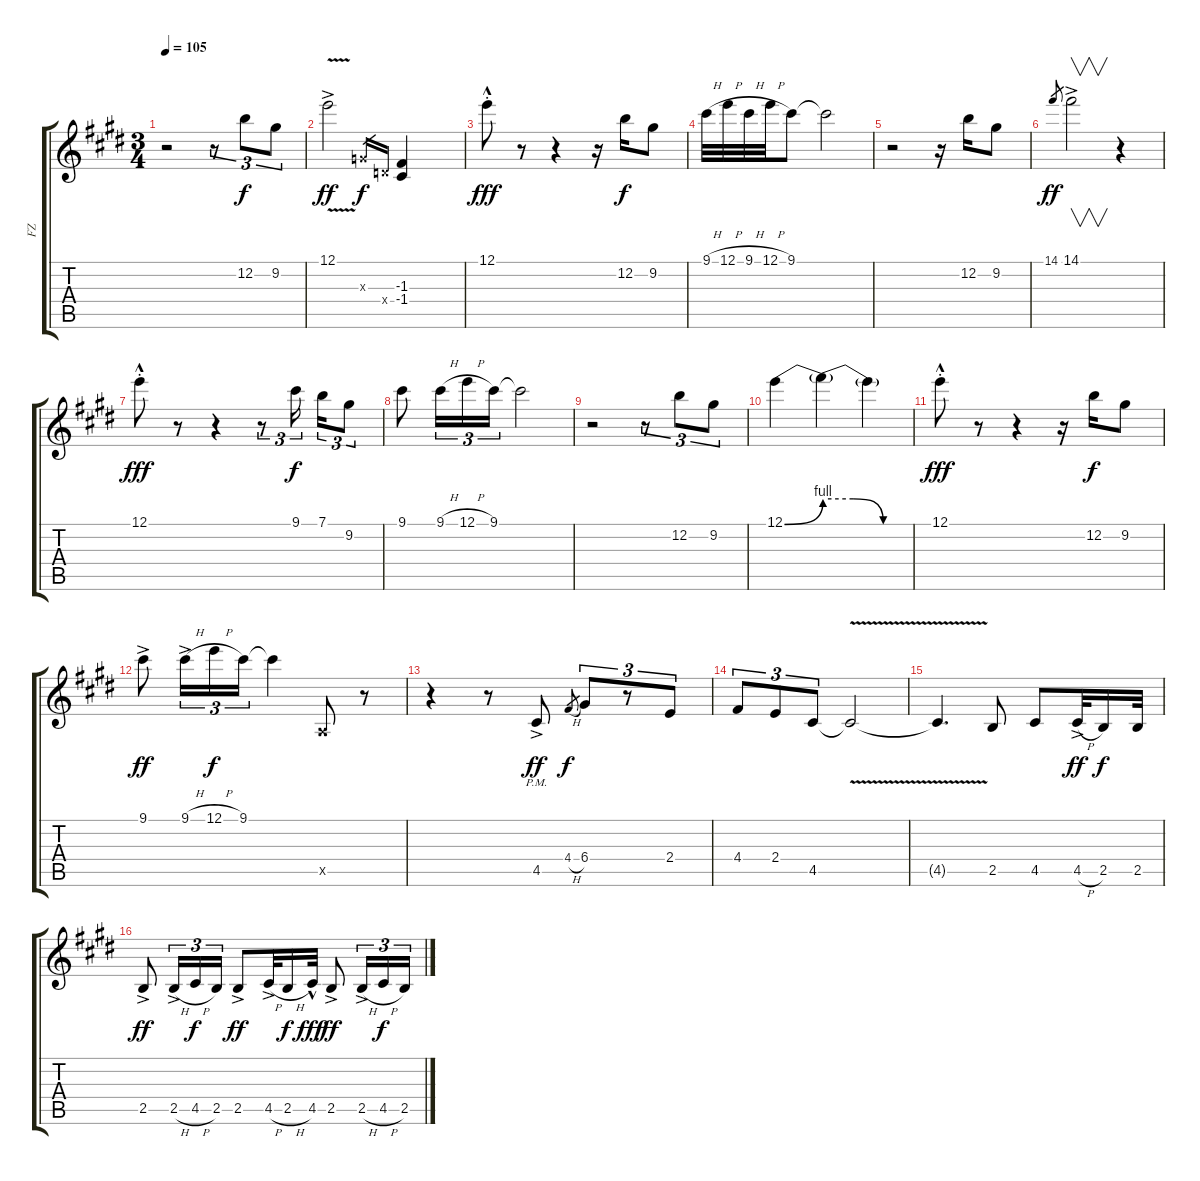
\track ("FZ" "FZ") {instrument distortionguitar}
\staff {score tabs}
\tuning (E4 B3 G3 D3 A2 E2) {hide}
\ts (3 4)
\tempo 105
\clef g2
\ks e
r.2{dy f instrument distortionguitar} r.8{tu (3 2)} 12.2.8{tu (3 2)} 9.2.8{tu (3 2)} |
12.1{v ac}.2{dy ff} 0.3{x}.16{gr dy f} 0.4{x}.16{gr} (-1.3 -1.4).4 |
12.1{hac st}.8{dy fff} r.8 r.4 r.16 12.2.16{dy f} 9.2.8 |
9.1{h}.32 12.1{h}.32 9.1{h}.32 12.1{h}.32 9.1.8 9.1{t}.2 |
r.2 r.16 12.2.16 9.2.8 |
14.1.8{gr dy ff} 14.1{ac}.2{v} r.4 |
12.1{hac st}.8{dy fff} r.8 r.4 r.8{tu (3 2)} 9.1.16{tu (3 2) dy f beam splitsecondary} 7.1.16{tu (3 2)} 9.2.8{tu (3 2)} |
9.1.8 9.1{h}.16{tu (3 2)} 12.1{h}.16{tu (3 2)} 9.1.16{tu (3 2)} 9.1{t}.2 |
r.2 r.8{tu (3 2)} 12.2.8{tu (3 2)} 9.2.8{tu (3 2)} |
12.1{be (bend 0 0 60 4)}.4 12.1{be (custom 0 4 20 4 40 0 60 0) t}.4 12.1{t}.4 |
12.1{hac st}.8{dy fff} r.8 r.4 r.16 12.2.16{dy f} 9.2.8 |
9.1{ac}.8{dy ff} 9.1{h ac}.16{tu (3 2)} 12.1{h}.16{tu (3 2) dy f} 9.1.16{tu (3 2)} 9.1{t}.4 0.5{x}.8 r.8 |
r.4 r.8 4.5{ac pm}.8{dy ff} 4.4{h}.8{gr dy f} 6.4.8{tu (3 2)} r.8{tu (3 2)} 2.4.8{tu (3 2)} |
4.4.8{tu (3 2)} 2.4.8{tu (3 2)} 4.5.8{tu (3 2)} 4.5{v t}.2 |
4.5{t}.4{d} 2.5.8 4.5.8 4.5{h ac}.32{dy ff} 2.5.16{dy f} 2.5.32 |
2.5{ac}.8{dy ff} 2.5{h ac}.16{tu (3 2)} 4.5{h}.16{tu (3 2) dy f} 2.5.16{tu (3 2)} 2.5{ac}.8{dy ff} 4.5{h ac}.32 2.5{h}.16{dy f} 4.5{hac}.32{dy fff} 2.5{ac}.8{dy ff} 2.5{h ac}.16{tu (3 2)} 4.5{h}.16{tu (3 2) dy f} 2.5.16{tu (3 2)}
